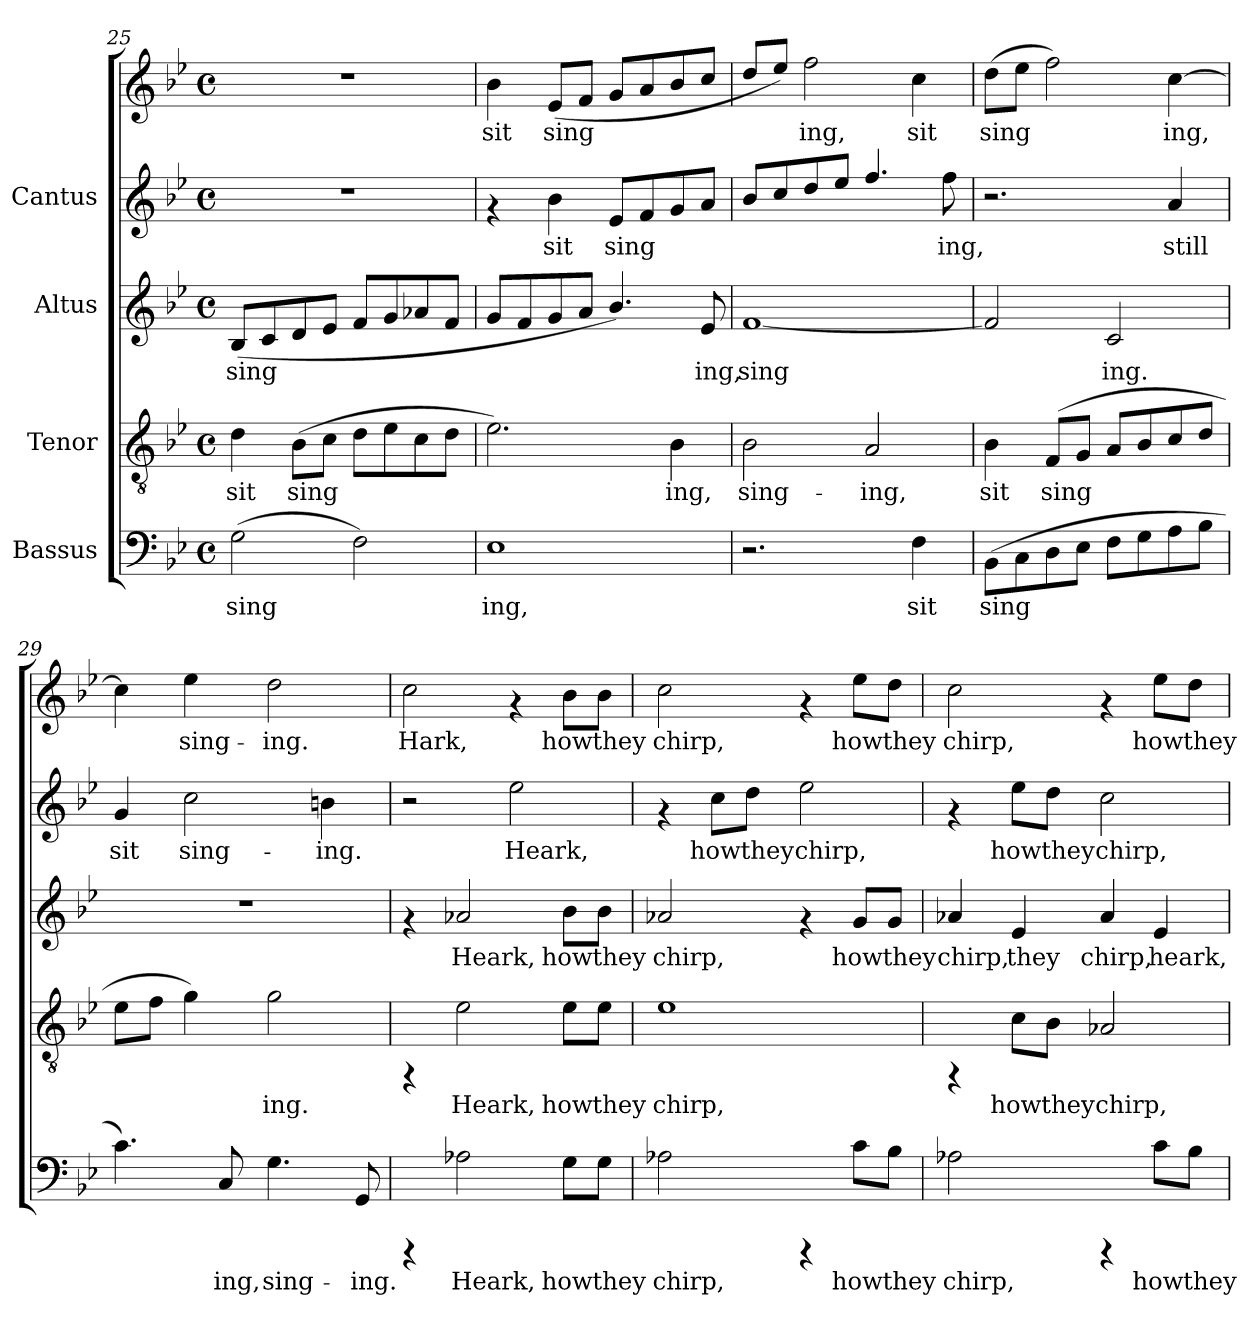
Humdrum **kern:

**kern	**text	**kern	**text	**kern	**text	**kern	**text	**kern	**text
*part4	*part4	*part3	*part3	*part2	*part2	*part1	*part1	*part1	*part1
*staff5	*staff5	*staff4	*staff4	*staff3	*staff3	*staff2	*staff2	*staff1	*staff1
*I"Bassus	*	*I"Tenor	*	*I"Altus	*	*I"Cantus	*	*	*
*clefF4	*	*clefGv2	*	*clefG2	*	*clefG2	*	*clefG2	*
*k[b-e-]	*	*k[b-e-]	*	*k[b-e-]	*	*k[b-e-]	*	*k[b-e-]	*
*B-:	*	*B-:	*	*B-:	*	*B-:	*	*B-:	*
*M4/4	*	*M4/4	*	*M4/4	*	*M4/4	*	*M4/4	*
*met(c)	*	*met(c)	*	*met(c)	*	*met(c)	*	*met(c)	*
=25	=25	=25	=25	=25	=25	=25	=25	=25	=25
!	!LO:LY:b:cj	!	!LO:LY:b:cj	!	!LO:LY:b:cj	!	!	!	!
(>2G\	sing-	4d\	sit	(<8B-/L	sing-	1r	.	1r	.
!	!	!	!	!	!LO:LY:b:cj	!	!	!	!
.	.	.	.	8c/	--	.	.	.	.
!	!	!	!LO:LY:b:cj	!	!LO:LY:b:cj	!	!	!	!
.	.	(>8B-\L	sing-	8d/	--	.	.	.	.
!	!	!	!LO:LY:b:cj	!	!LO:LY:b:cj	!	!	!	!
.	.	8c\J	--	8e-/J	--	.	.	.	.
!	!LO:LY:b:cj	!	!LO:LY:b:cj	!	!LO:LY:b:cj	!	!	!	!
2F\)	--	8d\L	--	8f/L	--	.	.	.	.
!	!	!	!LO:LY:b:cj	!	!LO:LY:b:cj	!	!	!	!
.	.	8e-\	--	8g/	--	.	.	.	.
!	!	!	!LO:LY:b:cj	!	!LO:LY:b:cj	!	!	!	!
.	.	8c\	--	8a-X/	--	.	.	.	.
!	!	!	!LO:LY:b:cj	!	!LO:LY:b:cj	!	!	!	!
.	.	8d\J	--	8f/J	--	.	.	.	.
!!LO:PB:g=z
=26	=26	=26	=26	=26	=26	=26	=26	=26	=26
!	!LO:LY:b:cj	!	!LO:LY:b:cj	!	!LO:LY:b:cj	!	!	!	!LO:LY:b:cj
1E-	-ing,	2.e-\)	-	8g/L	-	4rf	.	4b-\	sit
!	!	!	!	!	!LO:LY:b:cj	!	!	!	!
.	.	.	.	8f/	.	.	.	.	.
!	!	!	!	!	!LO:LY:b:cj	!	!LO:LY:b:cj	!	!LO:LY:b:cj
.	.	.	.	8g/	.	4b-\	-sit	(<8e-/L	sing-
!	!	!	!	!	!LO:LY:b:cj	!	!	!	!LO:LY:b:cj
.	.	.	.	8a/J	.	.	.	8f/J	--
!	!	!	!	!	!LO:LY:b:cj	!	!LO:LY:b:cj	!	!LO:LY:b:cj
.	.	.	.	4.b-/)	.	8e-/L	sing-	8g/L	--
!	!	!	!	!	!	!	!LO:LY:b:cj	!	!LO:LY:b:cj
.	.	.	.	.	.	8f/	--	8a/	--
!	!	!	!LO:LY:b:cj	!	!	!	!LO:LY:b:cj	!	!LO:LY:b:cj
.	.	4B-\	ing,	.	.	8g/	--	8b-/	--
!	!	!	!	!	!LO:LY:b:cj	!	!LO:LY:b:cj	!	!LO:LY:b:cj
.	.	.	.	8e-/	ing,	8a/J	--	8cc/J	--
=27	=27	=27	=27	=27	=27	=27	=27	=27	=27
!	!	!	!LO:LY:b:cj	!	!LO:LY:b:cj	!	!LO:LY:b:cj	!	!LO:LY:b:cj
2.r	.	2B-\	sing-	[<1f	sing-	8b-/L	.	8dd/L	-
!	!	!	!	!	!	!	!LO:LY:b:cj	!	!LO:LY:b:cj
.	.	.	.	.	.	8cc/	.	8ee-/J)	.
!	!	!	!	!	!	!	!LO:LY:b:cj	!	!LO:LY:b:cj
.	.	.	.	.	.	8dd/	.	2ff\	ing,
!	!	!	!	!	!	!	!LO:LY:b:cj	!	!
.	.	.	.	.	.	8ee-/J	.	.	.
!	!	!	!LO:LY:b:cj	!	!	!	!LO:LY:b:cj	!	!
.	.	2A/	-ing,	.	.	4.ff/	.	.	.
!	!LO:LY:b:cj	!	!	!	!	!	!	!	!LO:LY:b:cj
4F\	sit	.	.	.	.	.	.	4cc\	sit
!	!	!	!	!	!	!	!LO:LY:b:cj	!	!
.	.	.	.	.	.	8ff\	ing,	.	.
=28	=28	=28	=28	=28	=28	=28	=28	=28	=28
!	!LO:LY:b:cj	!	!LO:LY:b:cj	!	!LO:LY:b:cj	!	!	!	!LO:LY:b:cj
(>8BB-\L	sing-	4B-\	sit	2f/]	-	2.r	.	(>8dd\L	sing-
!	!LO:LY:b:cj	!	!	!	!	!	!	!	!LO:LY:b:cj
8C\	--	.	.	.	.	.	.	8ee-\J	-
!	!LO:LY:b:cj	!	!LO:LY:b:cj	!	!	!	!	!	!LO:LY:b:cj
8D\	--	(<8F/L	sing-	.	.	.	.	2ff\)	.
!	!LO:LY:b:cj	!	!LO:LY:b:cj	!	!	!	!	!	!
8E-\J	--	8G/J	--	.	.	.	.	.	.
!	!LO:LY:b:cj	!	!LO:LY:b:cj	!	!LO:LY:b:cj	!	!	!	!
8F\L	--	8A/L	--	2c/	ing.	.	.	.	.
!	!LO:LY:b:cj	!	!LO:LY:b:cj	!	!	!	!	!	!
8G\	--	8B-/	--	.	.	.	.	.	.
!	!LO:LY:b:cj	!	!LO:LY:b:cj	!	!	!	!LO:LY:b:cj	!	!LO:LY:b:cj
8A\	--	8c/	--	.	.	4a/	still	[>4cc\	ing,
!	!LO:LY:b:cj	!	!LO:LY:b:cj	!	!	!	!	!	!
8B-\J	--	8d/J	--	.	.	.	.	.	.
=29	=29	=29	=29	=29	=29	=29	=29	=29	=29
!	!LO:LY:b:cj	!	!LO:LY:b:cj	!	!	!	!LO:LY:b:cj	!	!LO:LY:b:cj
4.c\)	-	8e-\L	-	1r	.	4g/	sit	4cc\]	.
!	!	!	!LO:LY:b:cj	!	!	!	!	!	!
.	.	8f\J	.	.	.	.	.	.	.
!	!	!	!LO:LY:b:cj	!	!	!	!LO:LY:b:cj	!	!LO:LY:b:cj
.	.	4g\)	.	.	.	2cc\	sing-	4ee-\	sing-
!	!LO:LY:b:cj	!	!	!	!	!	!	!	!
8C/	ing,	.	.	.	.	.	.	.	.
!	!LO:LY:b:cj	!	!LO:LY:b:cj	!	!	!	!	!	!LO:LY:b:cj
4.G\	sing-	2g\	ing.	.	.	.	.	2dd\	-ing.
!	!	!	!	!	!	!	!LO:LY:b:cj	!	!
.	.	.	.	.	.	4bn\	-ing.	.	.
!	!LO:LY:b:cj	!	!	!	!	!	!	!	!
8GG/	-ing.	.	.	.	.	.	.	.	.
!!LO:LB:g=z
=30	=30	=30	=30	=30	=30	=30	=30	=30	=30
!	!	!	!	!	!	!	!	!	!LO:LY:b:cj
4rCCC	.	4rFF	.	4rf	.	2r	.	2cc\	Hark,
!	!LO:LY:b:cj	!	!LO:LY:b:cj	!	!LO:LY:b:cj	!	!	!	!
2A-X\	Heark,	2e-\	Heark,	2a-X/	Heark,	.	.	.	.
!	!	!	!	!	!	!	!LO:LY:b:cj	!	!
.	.	.	.	.	.	2ee-\	Heark,	4rf	.
!	!LO:LY:b:cj	!	!LO:LY:b:cj	!	!LO:LY:b:cj	!	!	!	!LO:LY:b:cj
8G\L	how	8e-\L	how	8b-\L	how	.	.	8b-\L	how
!	!LO:LY:b:cj	!	!LO:LY:b:cj	!	!LO:LY:b:cj	!	!	!	!LO:LY:b:cj
8G\J	they	8e-\J	they	8b-\J	they	.	.	8b-\J	they
=31	=31	=31	=31	=31	=31	=31	=31	=31	=31
!	!LO:LY:b:cj	!	!LO:LY:b:cj	!	!LO:LY:b:cj	!	!	!	!LO:LY:b:cj
2A-X\	chirp,	1e-	chirp,	2a-X/	chirp,	4rf	.	2cc\	chirp,
!	!	!	!	!	!	!	!LO:LY:b:cj	!	!
.	.	.	.	.	.	8cc\L	how	.	.
!	!	!	!	!	!	!	!LO:LY:b:cj	!	!
.	.	.	.	.	.	8dd\J	they	.	.
!	!	!	!	!	!	!	!LO:LY:b:cj	!	!
4rCCC	.	.	.	4rf	.	2ee-\	chirp,	4rf	.
!	!LO:LY:b:cj	!	!	!	!LO:LY:b:cj	!	!	!	!LO:LY:b:cj
8c\L	how	.	.	8g/L	how	.	.	8ee-\L	how
!	!LO:LY:b:cj	!	!	!	!LO:LY:b:cj	!	!	!	!LO:LY:b:cj
8B-\J	they	.	.	8g/J	they	.	.	8dd\J	they
=32	=32	=32	=32	=32	=32	=32	=32	=32	=32
!	!LO:LY:b:cj	!	!	!	!LO:LY:b:cj	!	!	!	!LO:LY:b:cj
2A-X\	chirp,	4rFF	.	4a-X/	chirp,	4rf	.	2cc\	chirp,
!	!	!	!LO:LY:b:cj	!	!LO:LY:b:cj	!	!LO:LY:b:cj	!	!
.	.	8c\L	how	4e-/	they	8ee-\L	how	.	.
!	!	!	!LO:LY:b:cj	!	!	!	!LO:LY:b:cj	!	!
.	.	8B-\J	they	.	.	8dd\J	they	.	.
!	!	!	!LO:LY:b:cj	!	!LO:LY:b:cj	!	!LO:LY:b:cj	!	!
4rCCC	.	2A-X/	chirp,	4a-/	chirp,	2cc\	chirp,	4rf	.
!	!LO:LY:b:cj	!	!	!	!LO:LY:b:cj	!	!	!	!LO:LY:b:cj
8c\L	how	.	.	4e-/	heark,	.	.	8ee-\L	how
!	!LO:LY:b:cj	!	!	!	!	!	!	!	!LO:LY:b:cj
8B-\J	they	.	.	.	.	.	.	8dd\J	they
=	=	=	=	=	=	=	=	=	=
*-	*-	*-	*-	*-	*-	*-	*-	*-	*-
